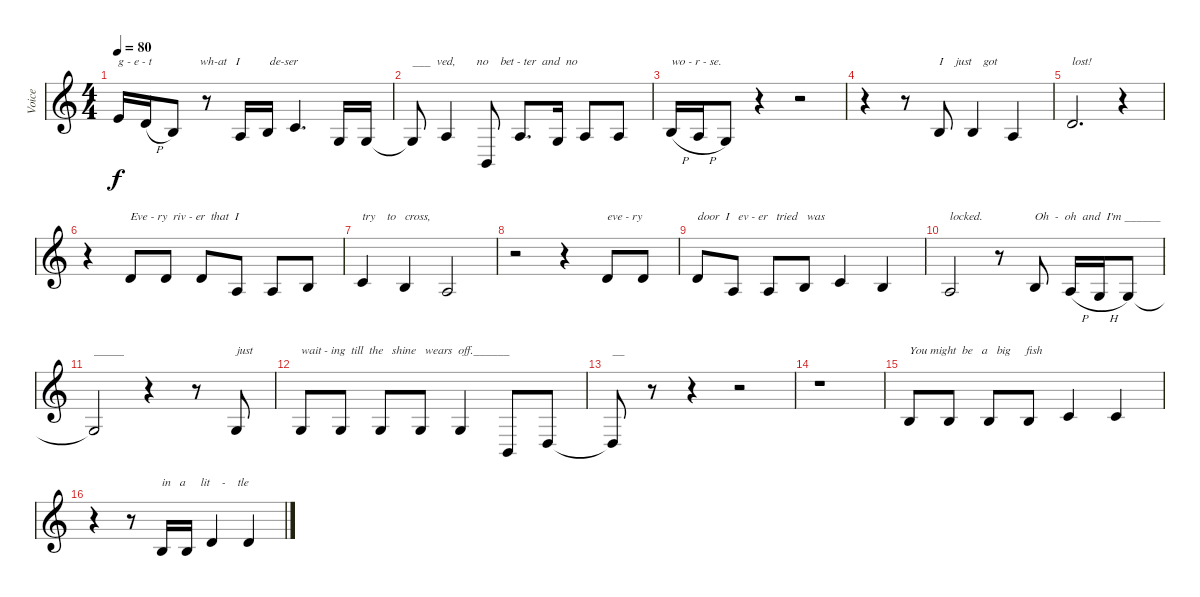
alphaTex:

\track ("Voice" "Voice") {instrument lead6voice}
\staff {score}
\tuning (E4 B3 G3 D3 A2 E2) {hide}
\ts (4 4)
\tempo 80
\clef g2
\ks c
0.1.16{txt "g - e - t                wh-at   I          de-ser" dy f} 3.2{h}.16 0.2.8 r.8 2.3.16 0.2.16 1.2.4{d} 0.3.16 0.3.16 |
0.3{t}.8{txt "___  ved,       no    bet - ter  and  no"} 2.3.4 2.5.8 2.3.8{d} 0.3.16 2.3.8 2.3.8 |
4.3{h}.16{txt "wo - r - se."} 2.3{h}.16 0.3.8 r.4 r.2 |
r.4 r.8 0.2.8{txt "I    just    got"} 0.2.4 2.3.4 |
3.2.2{d txt "lost!"} r.4 |
r.4 3.2.8{txt "Eve - ry  riv - er  that  I"} 3.2.8 3.2.8 2.3.8 2.3.8 0.2.8 |
1.2.4{txt "try    to   cross,"} 0.2.4 2.3.2 |
r.2 r.4 3.2.8{txt "eve - ry"} 3.2.8 |
3.2.8{txt "door  I   ev - er   tried   was"} 2.3.8 2.3.8 0.2.8 1.2.4 0.2.4 |
2.3.2{txt "locked."} r.8 0.2.8{txt "Oh  -  oh  and  I'm ______"} 2.3{h}.16 0.3{h}.16 0.3.8 |
0.3{t}.2{txt "_____"} r.4 r.8 0.3.8{txt "just"} |
0.3.8{txt "wait - ing  till  the   shine   wears  off.______"} 0.3.8 0.3.8 0.3.8 0.3.4 2.5.8 0.4.8 |
0.4{t}.8{txt "__"} r.8 r.4 r.2 |
r.1 |
0.2.8{txt "You might  be   a   big     fish"} 0.2.8 0.2.8 0.2.8 1.2.4 1.2.4 |
r.4 r.8 0.2.16{txt "in   a     lit    -    tle"} 0.2.16 3.2.4 3.2.4
